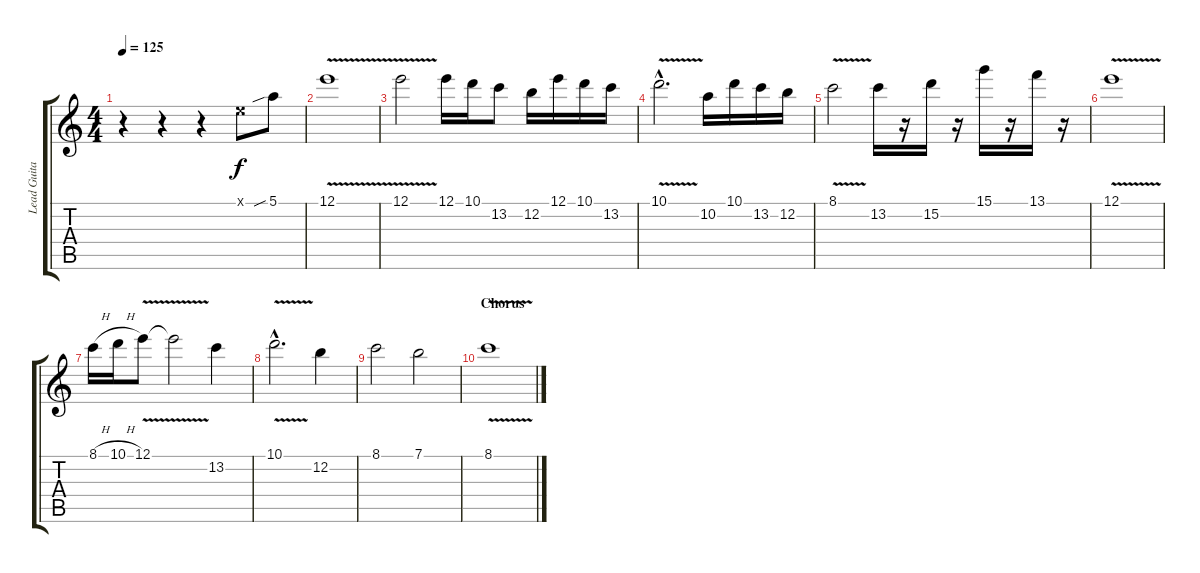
\track ("Lead Guitar" "Lead Guita") {instrument overdrivenguitar}
\staff {score tabs}
\tuning (E4 B3 G3 D3 A2 E2) {hide}
\ts (4 4)
\tempo 125
\clef g2
\ks c
r.4{dy f} r.4 r.4 0.1{x}.8 5.1{sib}.8 |
12.1{v}.1 |
12.1{v}.2 12.1.16 10.1.16 13.2.8 12.2.16 12.1.16 10.1.16 13.2.16 |
10.1{v hac}.2{d} 10.2.16 10.1.16 13.2.16 12.2.16 |
8.1{v}.2 13.2.16 r.16 15.2.16 r.16 15.1.16 r.16 13.1.16 r.16 |
12.1{v}.1 |
8.1{h}.16 10.1{h}.16 12.1{v}.8 12.1{t}.2 13.2.4 |
10.1{v hac}.2{d} 12.2.4 |
8.1.2 7.1.2 |
\section ("" "Chorus")
8.1{v}.1
